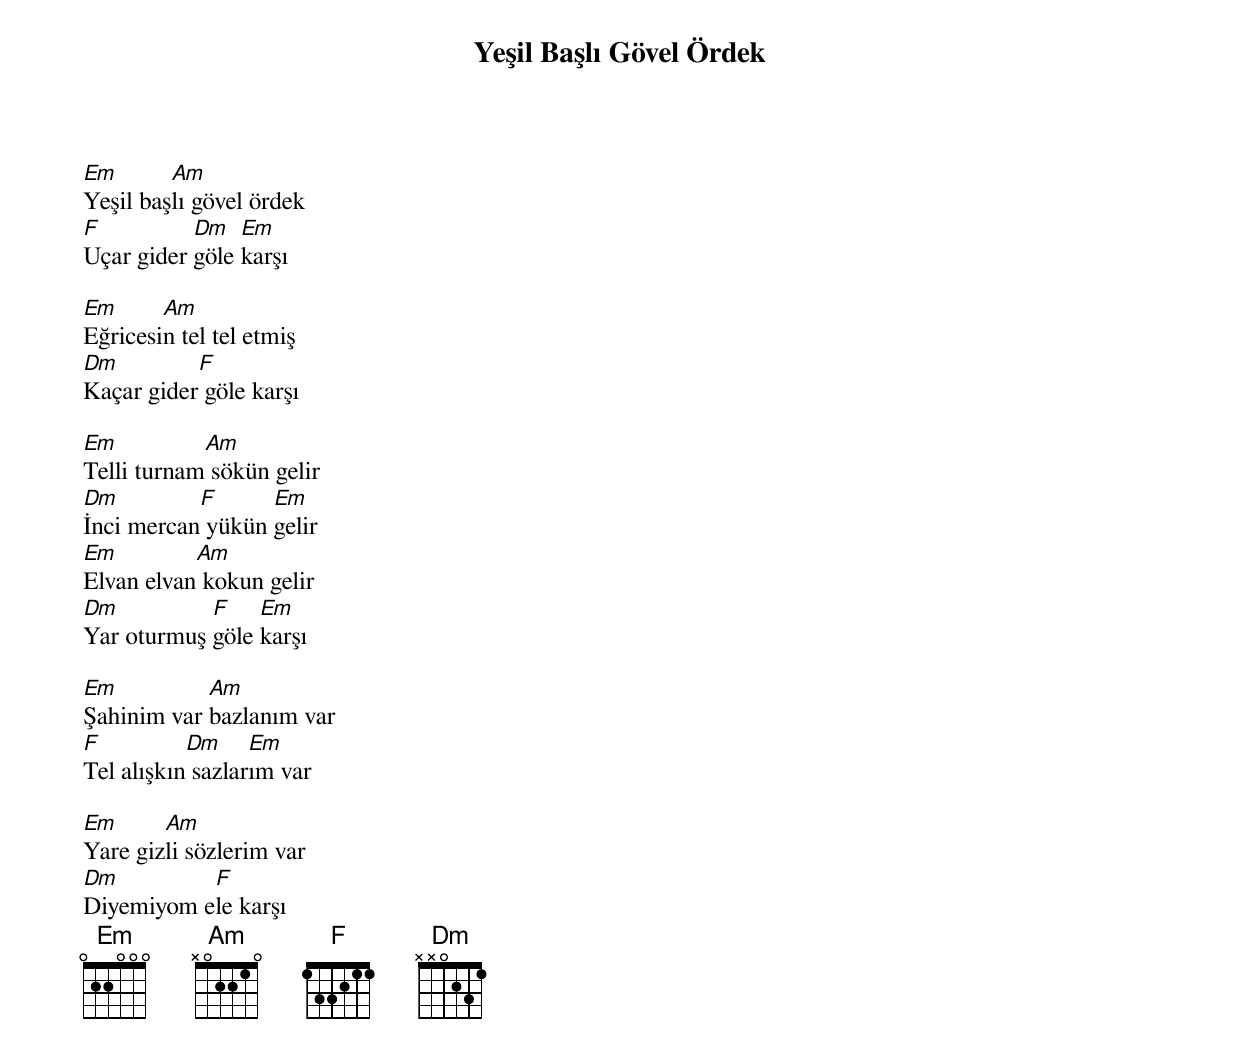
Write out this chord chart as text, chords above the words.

{title: Yeşil Başlı Gövel Ördek}
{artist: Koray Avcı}

Em       Am
Yeşil başlı gövel ördek
F          Dm   Em
Uçar gider göle karşı

Em      Am
Eğricesin tel tel etmiş
Dm         F
Kaçar gider göle karşı

Em          Am
Telli turnam sökün gelir
Dm         F      Em
İnci mercan yükün gelir
Em         Am
Elvan elvan kokun gelir
Dm          F    Em
Yar oturmuş göle karşı

Em          Am
Şahinim var bazlanım var
F          Dm     Em
Tel alışkın sazlarım var

Em      Am
Yare gizli sözlerim var
Dm         F
Diyemiyom ele karşı
